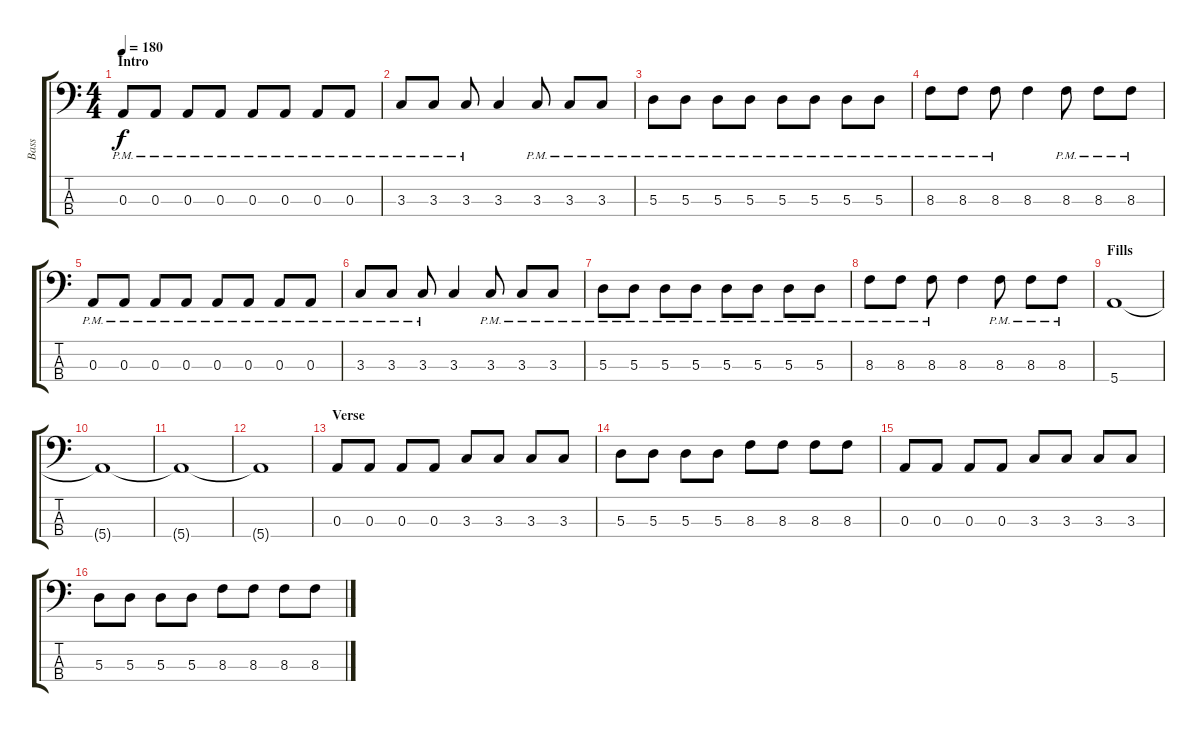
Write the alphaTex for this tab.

\track ("Bass" "Bass") {instrument electricbasspick}
\staff {score tabs}
\tuning (G2 D2 A1 E1) {hide}
\ts (4 4)
\section ("" "Intro")
\tempo 180
\clef f4
\ks c
0.3{pm}.8{dy f instrument electricbasspick} 0.3{pm}.8 0.3{pm}.8 0.3{pm}.8 0.3{pm}.8 0.3{pm}.8 0.3{pm}.8 0.3{pm}.8 |
3.3{pm}.8 3.3{pm}.8 3.3{pm}.8 3.3.4 3.3{pm}.8 3.3{pm}.8 3.3{pm}.8 |
5.3{pm}.8 5.3{pm}.8 5.3{pm}.8 5.3{pm}.8 5.3{pm}.8 5.3{pm}.8 5.3{pm}.8 5.3{pm}.8 |
8.3{pm}.8 8.3{pm}.8 8.3{pm}.8 8.3.4 8.3{pm}.8 8.3{pm}.8 8.3{pm}.8 |
0.3{pm}.8 0.3{pm}.8 0.3{pm}.8 0.3{pm}.8 0.3{pm}.8 0.3{pm}.8 0.3{pm}.8 0.3{pm}.8 |
3.3{pm}.8 3.3{pm}.8 3.3{pm}.8 3.3.4 3.3{pm}.8 3.3{pm}.8 3.3{pm}.8 |
5.3{pm}.8 5.3{pm}.8 5.3{pm}.8 5.3{pm}.8 5.3{pm}.8 5.3{pm}.8 5.3{pm}.8 5.3{pm}.8 |
8.3{pm}.8 8.3{pm}.8 8.3{pm}.8 8.3.4 8.3{pm}.8 8.3{pm}.8 8.3{pm}.8 |
\section ("" "Fills")
5.4.1 |
5.4{t}.1 |
5.4{t}.1 |
5.4{t}.1 |
\section ("" "Verse")
0.3.8 0.3.8 0.3.8 0.3.8 3.3.8 3.3.8 3.3.8 3.3.8 |
5.3.8 5.3.8 5.3.8 5.3.8 8.3.8 8.3.8 8.3.8 8.3.8 |
0.3.8 0.3.8 0.3.8 0.3.8 3.3.8 3.3.8 3.3.8 3.3.8 |
5.3.8 5.3.8 5.3.8 5.3.8 8.3.8 8.3.8 8.3.8 8.3.8
